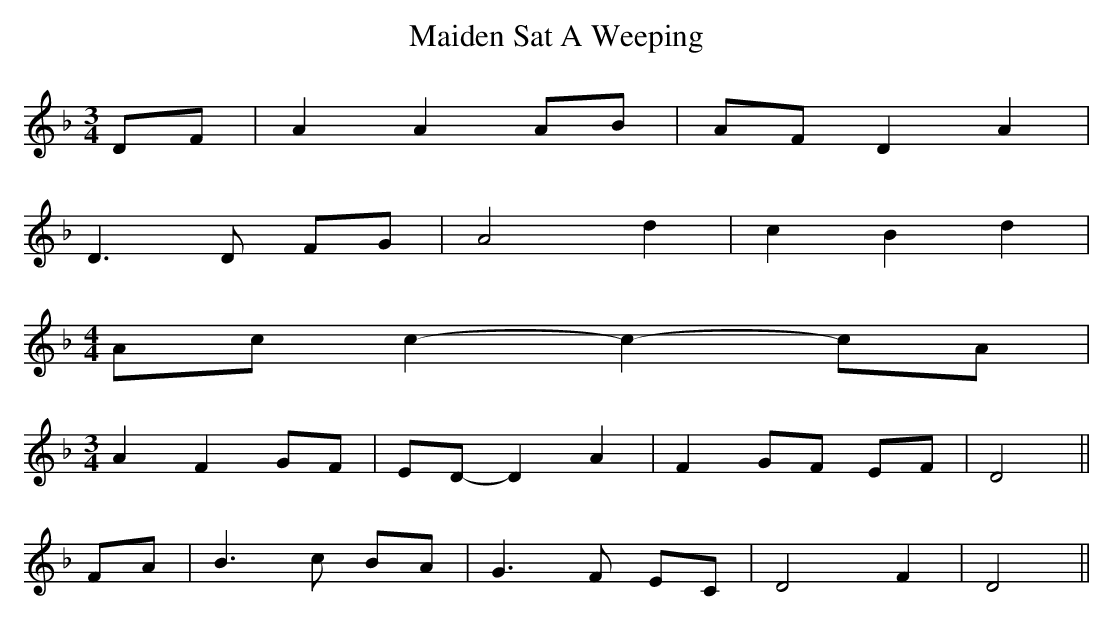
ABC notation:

X:1
T:Maiden Sat A Weeping
M:3/4
K:DMin
DF|A2 A2 AB|AF D2 A2|
D3 D FG|A4 d2|c2 B2 d2|
M:4/4
Ac c2- c2-cA|
M:3/4
A2 F2 GF|ED- D2 A2|F2 GF EF|D4||
FA|B3 c BA|G3 F EC|D4 F2|D4||
